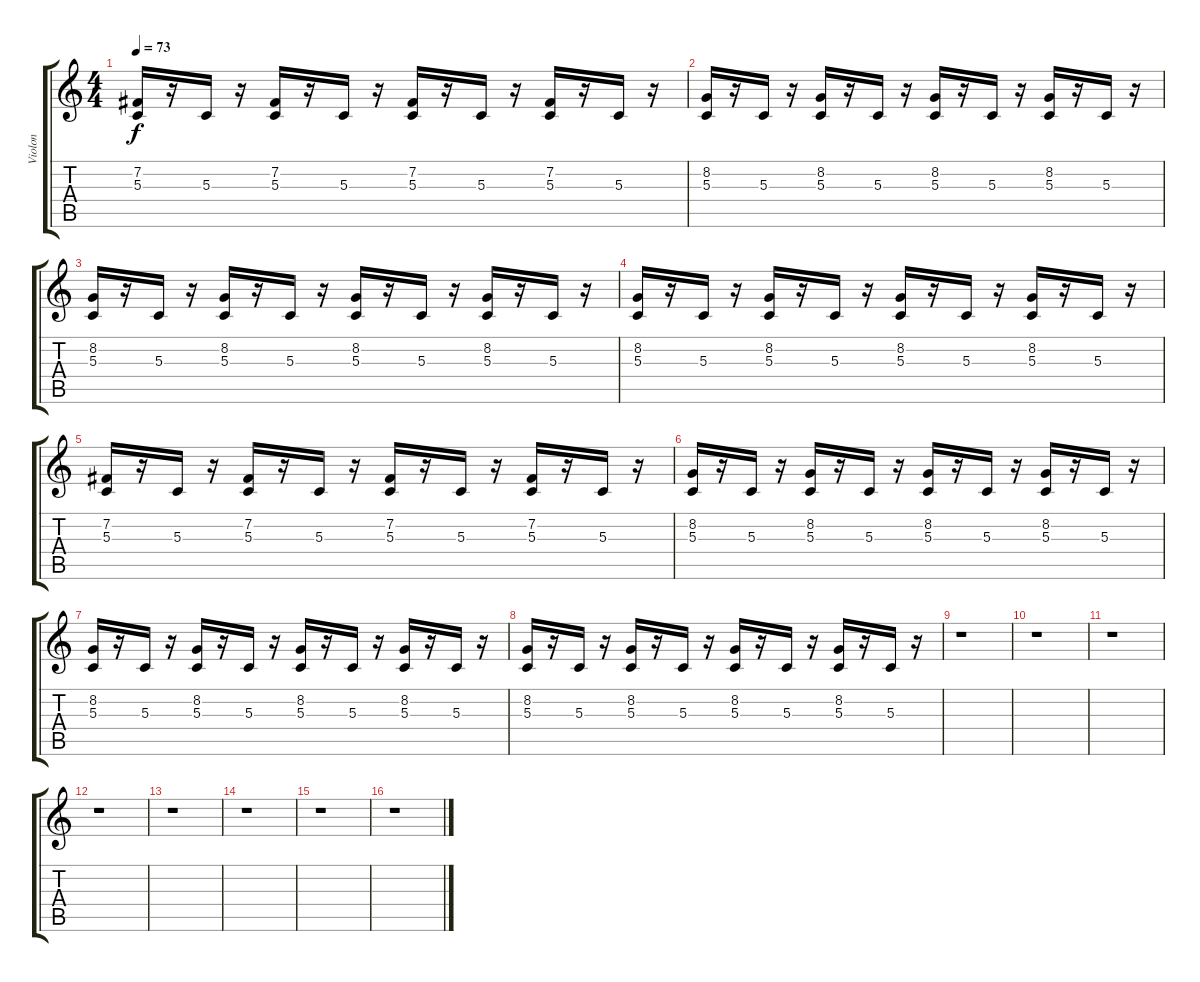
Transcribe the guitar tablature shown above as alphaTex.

\track ("Violon" "Violon") {instrument stringensemble1}
\staff {score tabs}
\tuning (E4 B3 G3 D3 A2 E2) {hide}
\ts (4 4)
\tempo 73
\clef g2
\ks c
(7.2 5.3).16{dy f} r.16 5.3.16 r.16 (7.2 5.3).16 r.16 5.3.16 r.16 (7.2 5.3).16 r.16 5.3.16 r.16 (7.2 5.3).16 r.16 5.3.16 r.16 |
(8.2 5.3).16 r.16 5.3.16 r.16 (8.2 5.3).16 r.16 5.3.16 r.16 (8.2 5.3).16 r.16 5.3.16 r.16 (8.2 5.3).16 r.16 5.3.16 r.16 |
(8.2 5.3).16 r.16 5.3.16 r.16 (8.2 5.3).16 r.16 5.3.16 r.16 (8.2 5.3).16 r.16 5.3.16 r.16 (8.2 5.3).16 r.16 5.3.16 r.16 |
(8.2 5.3).16 r.16 5.3.16 r.16 (8.2 5.3).16 r.16 5.3.16 r.16 (8.2 5.3).16 r.16 5.3.16 r.16 (8.2 5.3).16 r.16 5.3.16 r.16 |
(7.2 5.3).16 r.16 5.3.16 r.16 (7.2 5.3).16 r.16 5.3.16 r.16 (7.2 5.3).16 r.16 5.3.16 r.16 (7.2 5.3).16 r.16 5.3.16 r.16 |
(8.2 5.3).16 r.16 5.3.16 r.16 (8.2 5.3).16 r.16 5.3.16 r.16 (8.2 5.3).16 r.16 5.3.16 r.16 (8.2 5.3).16 r.16 5.3.16 r.16 |
(8.2 5.3).16 r.16 5.3.16 r.16 (8.2 5.3).16 r.16 5.3.16 r.16 (8.2 5.3).16 r.16 5.3.16 r.16 (8.2 5.3).16 r.16 5.3.16 r.16 |
(8.2 5.3).16 r.16 5.3.16 r.16 (8.2 5.3).16 r.16 5.3.16 r.16 (8.2 5.3).16 r.16 5.3.16 r.16 (8.2 5.3).16 r.16 5.3.16 r.16 |
r.1 |
r.1 |
r.1 |
r.1 |
r.1 |
r.1 |
r.1 |
r.1
